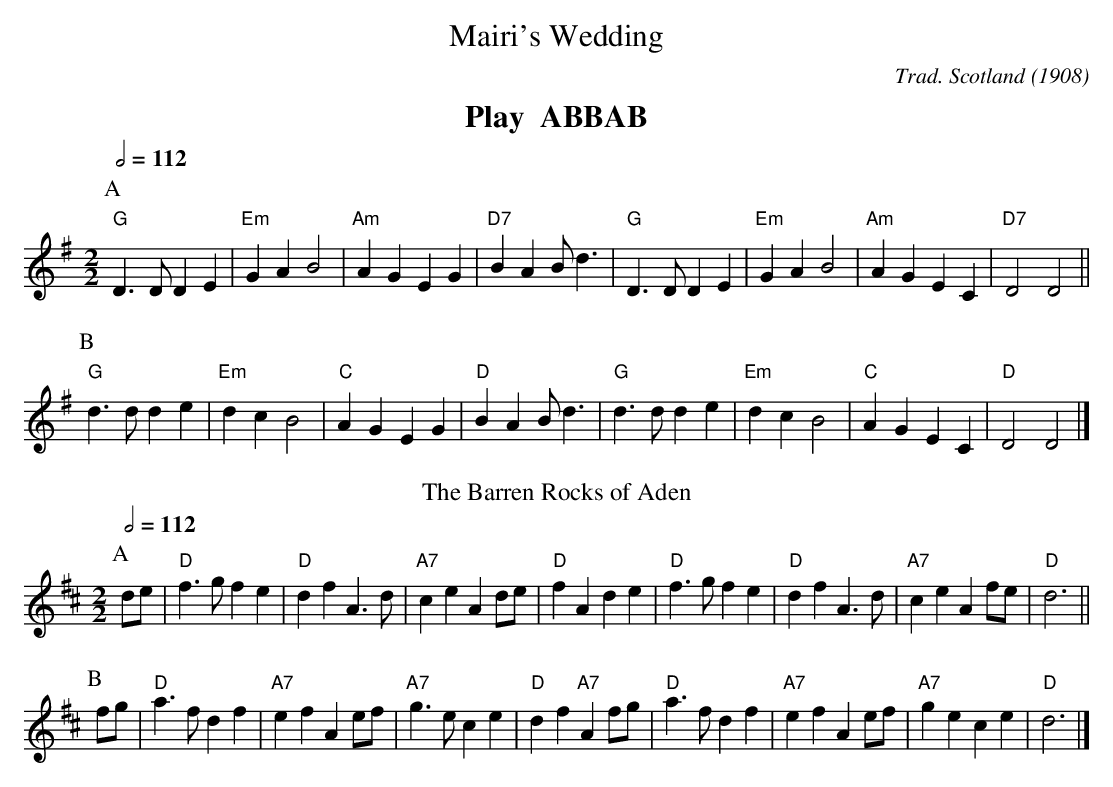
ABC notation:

X:1
T:Mairi's Wedding
C:Trad. Scotland (1908)
Q:1/2=112
M:2/2
L:1/4
K:G
%%textfont Times-Roman-Bold 20
%%center Play  ABBAB
P:A
"G"D3/D/ DE | "Em"GA B2 | "Am"AG EG | "D7"BA B/d3/ |\
"G"D3/D/ DE | "Em"GA B2 | "Am"AG EC | "D7"D2 D2 ||
P:B
"G"d3/d/ de | "Em"dc B2 | "C"AG EG | "D"BA B/d3/ |\
"G"d3/d/ de | "Em"dc B2 | "C"AG EC | "D"D2 D2 |]
T:The Barren Rocks of Aden
Q:1/2=112
M:2/2
L:1/4
K:D
P:A
d/e/ | "D"f>g fe | "D"df A>d | "A7"ce Ad/e/ | "D"fA de |\
"D"f>g fe | "D"df A>d | "A7"ce Af/e/ | "D"d3 ||
P:B
f/g/ | "D"a>f df | "A7"ef Ae/f/ | "A7"g>e ce | "D"df "A7"Af/g/ |\
"D"a>f df | "A7"ef Ae/f/ | "A7"ge ce | "D"d3 |]
